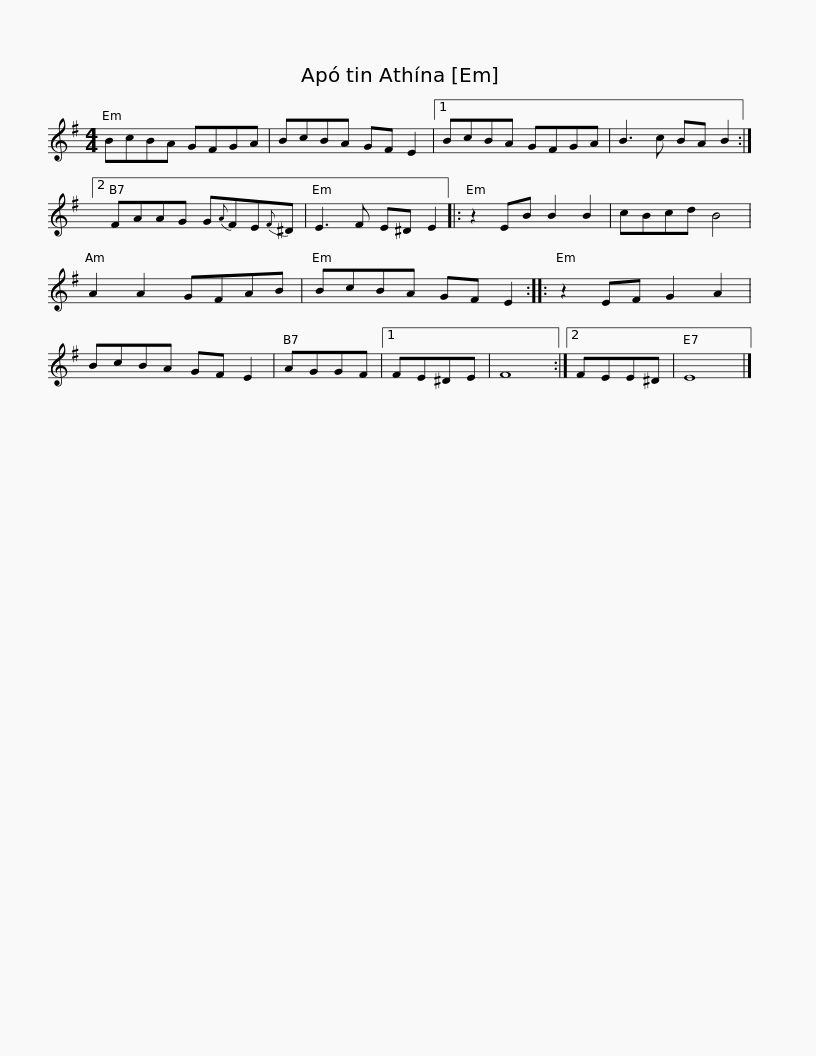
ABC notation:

X:1
L:1/8
M:4/4
I:linebreak $
K:Emin
V:1 treble
V:1
 BcBA GFGA | BcBA GF E2 |1 BcBA GFGA | B3 c BA B2 :|2 FAAG G{A}FE{F}^D |$ %5
 E3 F E^D E2 |: z2 EB B2 B2 | cBcd B4 | A2 A2 GFAB | BcBA GF E2 :: %10
 z2 EF G2 A2 | BcBA GF E2 |$ AGGF |1 FE^DE | F8 :|2 %15
 FEE^D | E8 |] %17
